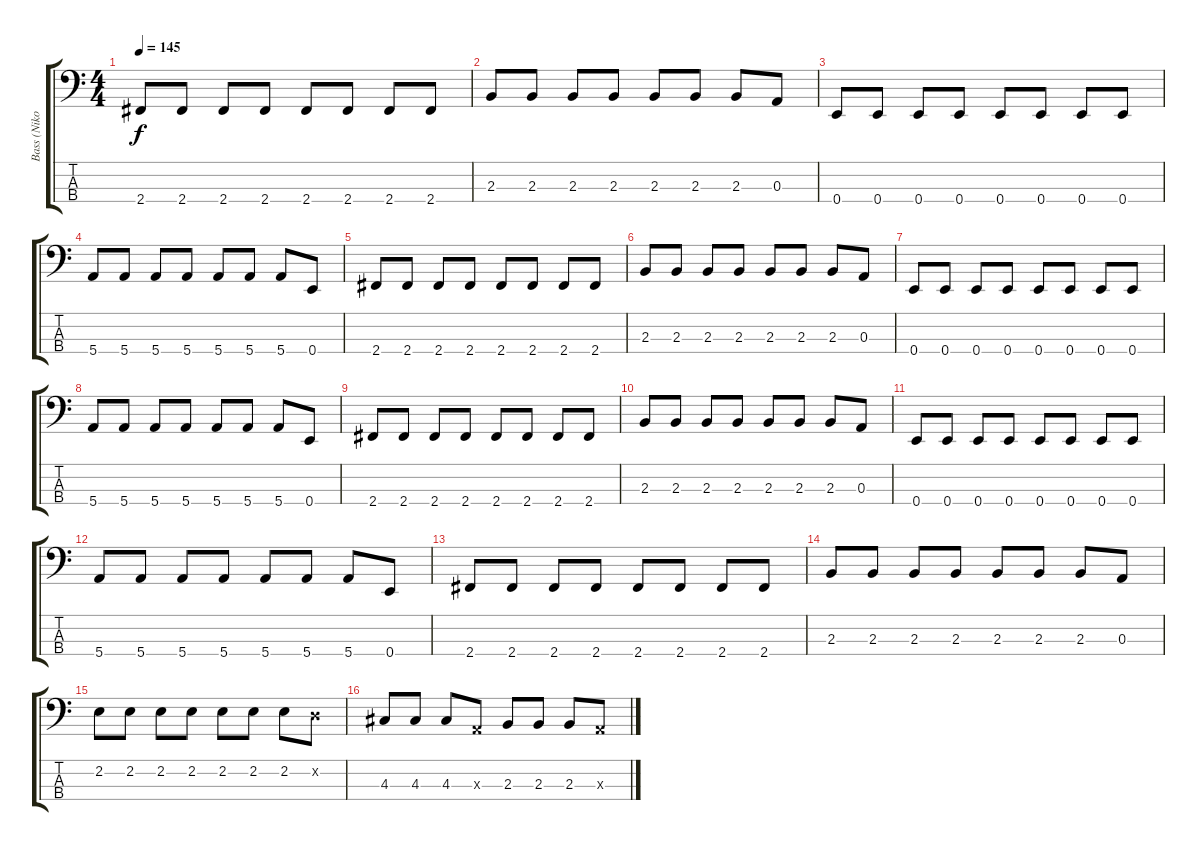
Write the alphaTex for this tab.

\track ("Bass (Nikolai)" "Bass (Niko") {instrument electricbasspick}
\staff {score tabs}
\tuning (G2 D2 A1 E1) {hide}
\ts (4 4)
\tempo 145
\clef f4
\ks c
2.4.8{dy f} 2.4.8 2.4.8 2.4.8 2.4.8 2.4.8 2.4.8 2.4.8 |
2.3.8 2.3.8 2.3.8 2.3.8 2.3.8 2.3.8 2.3.8 0.3.8 |
0.4.8 0.4.8 0.4.8 0.4.8 0.4.8 0.4.8 0.4.8 0.4.8 |
5.4.8 5.4.8 5.4.8 5.4.8 5.4.8 5.4.8 5.4.8 0.4.8 |
2.4.8 2.4.8 2.4.8 2.4.8 2.4.8 2.4.8 2.4.8 2.4.8 |
2.3.8 2.3.8 2.3.8 2.3.8 2.3.8 2.3.8 2.3.8 0.3.8 |
0.4.8 0.4.8 0.4.8 0.4.8 0.4.8 0.4.8 0.4.8 0.4.8 |
5.4.8 5.4.8 5.4.8 5.4.8 5.4.8 5.4.8 5.4.8 0.4.8 |
2.4.8 2.4.8 2.4.8 2.4.8 2.4.8 2.4.8 2.4.8 2.4.8 |
2.3.8 2.3.8 2.3.8 2.3.8 2.3.8 2.3.8 2.3.8 0.3.8 |
0.4.8 0.4.8 0.4.8 0.4.8 0.4.8 0.4.8 0.4.8 0.4.8 |
5.4.8 5.4.8 5.4.8 5.4.8 5.4.8 5.4.8 5.4.8 0.4.8 |
2.4.8 2.4.8 2.4.8 2.4.8 2.4.8 2.4.8 2.4.8 2.4.8 |
2.3.8 2.3.8 2.3.8 2.3.8 2.3.8 2.3.8 2.3.8 0.3.8 |
2.2.8 2.2.8 2.2.8 2.2.8 2.2.8 2.2.8 2.2.8 0.2{x}.8 |
4.3.8 4.3.8 4.3.8 0.3{x}.8 2.3.8 2.3.8 2.3.8 0.3{x}.8
